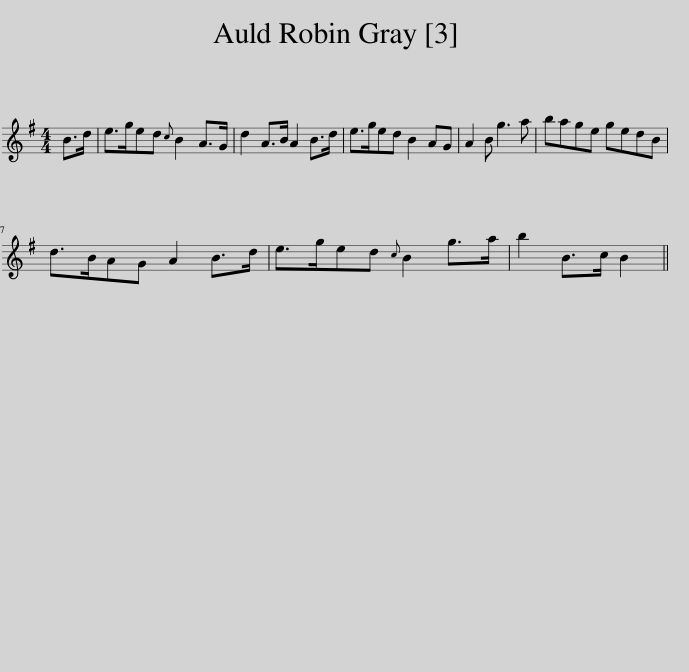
X:1
L:1/8
M:4/4
I:linebreak $
K:G
V:1 treble
V:1
 B>d | e>ged{c} B2 A>G | d2 A>B A2 B>d | e>ged B2 AG | A2 B g3 a | %5
 bage gedB |$ d>BAG A2 B>d | e>ged{c} B2 g>a | b2 B>c B2 || %9
